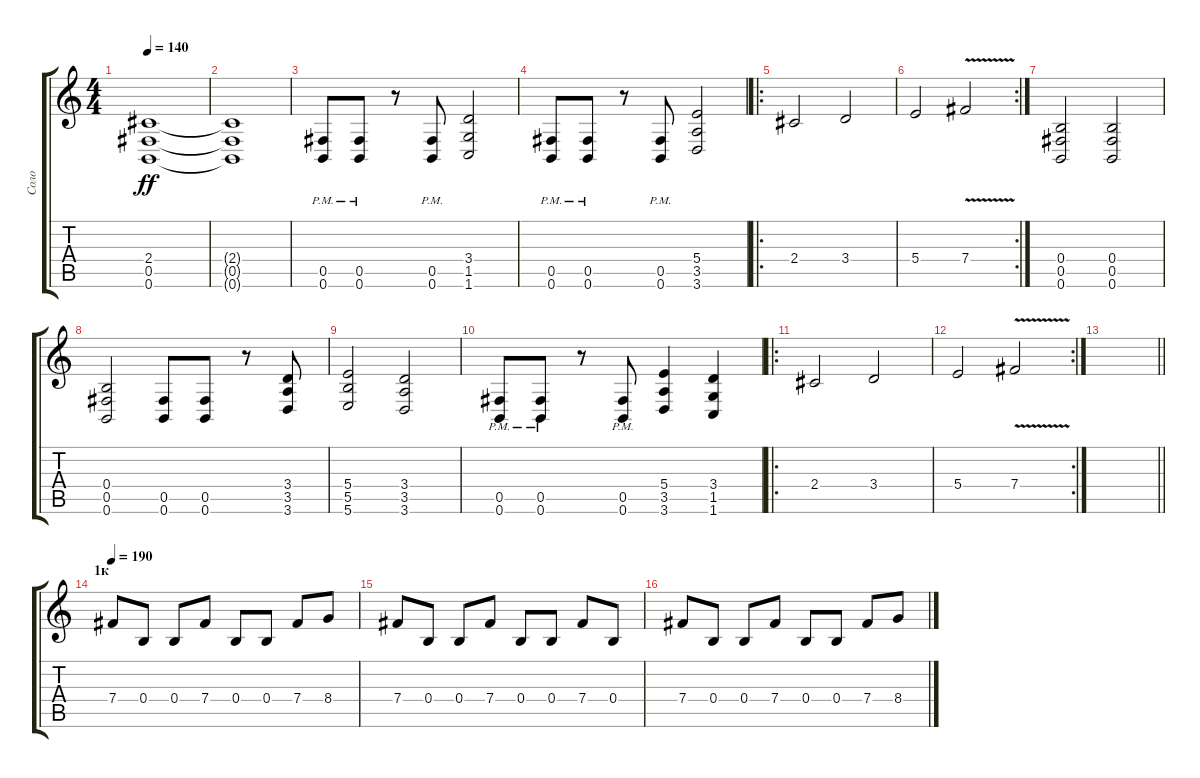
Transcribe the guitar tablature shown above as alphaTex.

\track ("Соло" "Соло") {instrument distortionguitar}
\staff {score tabs}
\tuning (Db4 Ab3 E3 B2 Gb2 B1) {hide}
\ts (4 4)
\tempo 140
\clef g2
\ks c
(2.4 0.5 0.6).1{dy ff} |
(2.4{t} 0.5{t} 0.6{t}).1 |
(0.5{pm} 0.6{pm}).8 (0.5{pm} 0.6{pm}).8 r.8 (0.5{pm} 0.6{pm}).8 (3.4 1.5 1.6).2 |
(0.5{pm} 0.6{pm}).8 (0.5{pm} 0.6{pm}).8 r.8 (0.5{pm} 0.6{pm}).8 (5.4 3.5 3.6).2 |
\ro
2.4.2 3.4.2 |
\rc 2
5.4.2 7.4{v}.2 |
(0.4 0.5 0.6).2 (0.4 0.5 0.6).2 |
(0.4 0.5 0.6).2 (0.5 0.6).8 (0.5 0.6).8 r.8 (3.4 3.5 3.6).8 |
(5.4 5.5 5.6).2 (3.4 3.5 3.6).2 |
(0.5{pm} 0.6{pm}).8 (0.5{pm} 0.6{pm}).8 r.8 (0.5{pm} 0.6{pm}).8 (5.4 3.5 3.6).4 (3.4 1.5 1.6).4 |
\ro
2.4.2 3.4.2 |
\rc 2
5.4.2 7.4{v}.2 |
\barLineRight lightlight
|
\section ("" "1к")
\tempo 190
7.4.8 0.4.8 0.4.8 7.4.8 0.4.8 0.4.8 7.4.8 8.4.8 |
7.4.8 0.4.8 0.4.8 7.4.8 0.4.8 0.4.8 7.4.8 0.4.8 |
7.4.8 0.4.8 0.4.8 7.4.8 0.4.8 0.4.8 7.4.8 8.4.8
